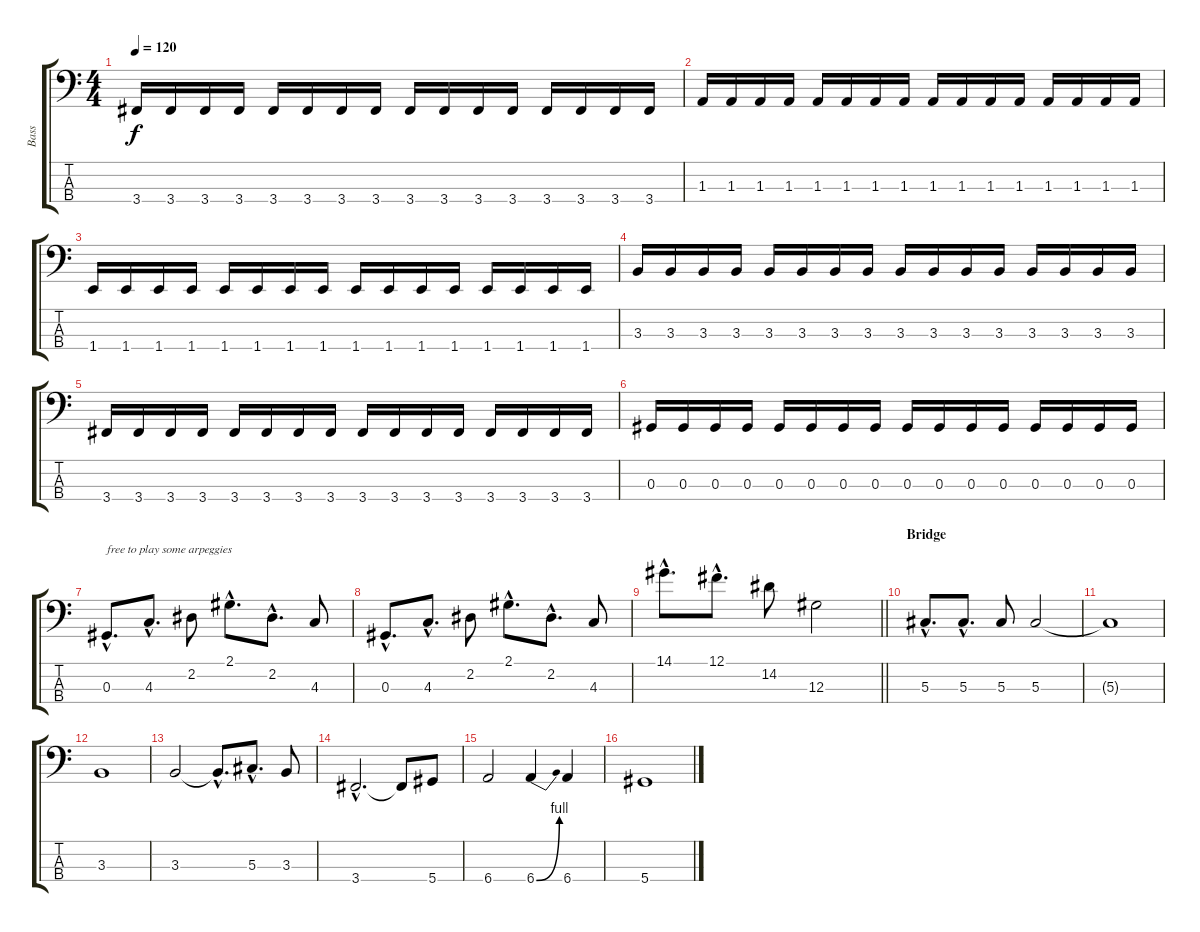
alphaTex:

\track ("Bass" "Bass") {instrument electricbassfinger}
\staff {score tabs}
\tuning (Gb2 Db2 Ab1 Eb1) {hide}
\ts (4 4)
\tempo 120
\clef f4
\ks c
3.4.16{dy f} 3.4.16 3.4.16 3.4.16 3.4.16 3.4.16 3.4.16 3.4.16 3.4.16 3.4.16 3.4.16 3.4.16 3.4.16 3.4.16 3.4.16 3.4.16 |
1.3.16 1.3.16 1.3.16 1.3.16 1.3.16 1.3.16 1.3.16 1.3.16 1.3.16 1.3.16 1.3.16 1.3.16 1.3.16 1.3.16 1.3.16 1.3.16 |
1.4.16 1.4.16 1.4.16 1.4.16 1.4.16 1.4.16 1.4.16 1.4.16 1.4.16 1.4.16 1.4.16 1.4.16 1.4.16 1.4.16 1.4.16 1.4.16 |
3.3.16 3.3.16 3.3.16 3.3.16 3.3.16 3.3.16 3.3.16 3.3.16 3.3.16 3.3.16 3.3.16 3.3.16 3.3.16 3.3.16 3.3.16 3.3.16 |
3.4.16 3.4.16 3.4.16 3.4.16 3.4.16 3.4.16 3.4.16 3.4.16 3.4.16 3.4.16 3.4.16 3.4.16 3.4.16 3.4.16 3.4.16 3.4.16 |
0.3.16 0.3.16 0.3.16 0.3.16 0.3.16 0.3.16 0.3.16 0.3.16 0.3.16 0.3.16 0.3.16 0.3.16 0.3.16 0.3.16 0.3.16 0.3.16 |
0.3{hac}.8{d txt "free to play some arpeggies"} 4.3{hac}.8{d} 2.2.8 2.1{hac}.8{d} 2.2{hac}.8{d} 4.3.8 |
0.3{hac}.8{d} 4.3{hac}.8{d} 2.2.8 2.1{hac}.8{d} 2.2{hac}.8{d} 4.3.8 |
\barLineRight lightlight
14.1{hac}.8{d} 12.1{hac}.8{d} 14.2.8 12.3.2 |
\section ("" "Bridge")
5.3{hac}.8{d} 5.3{hac}.8{d} 5.3.8 5.3.2 |
5.3{t}.1 |
3.3.1 |
3.3.2 3.3{hac t}.8{d} 5.3{hac}.8{d} 3.3.8 |
3.4{hac}.2{d} 3.4{t}.8 5.4.8 |
6.4.2 6.4{be (bend 0 0 60 4)}.4 6.4.4 |
5.4.1
